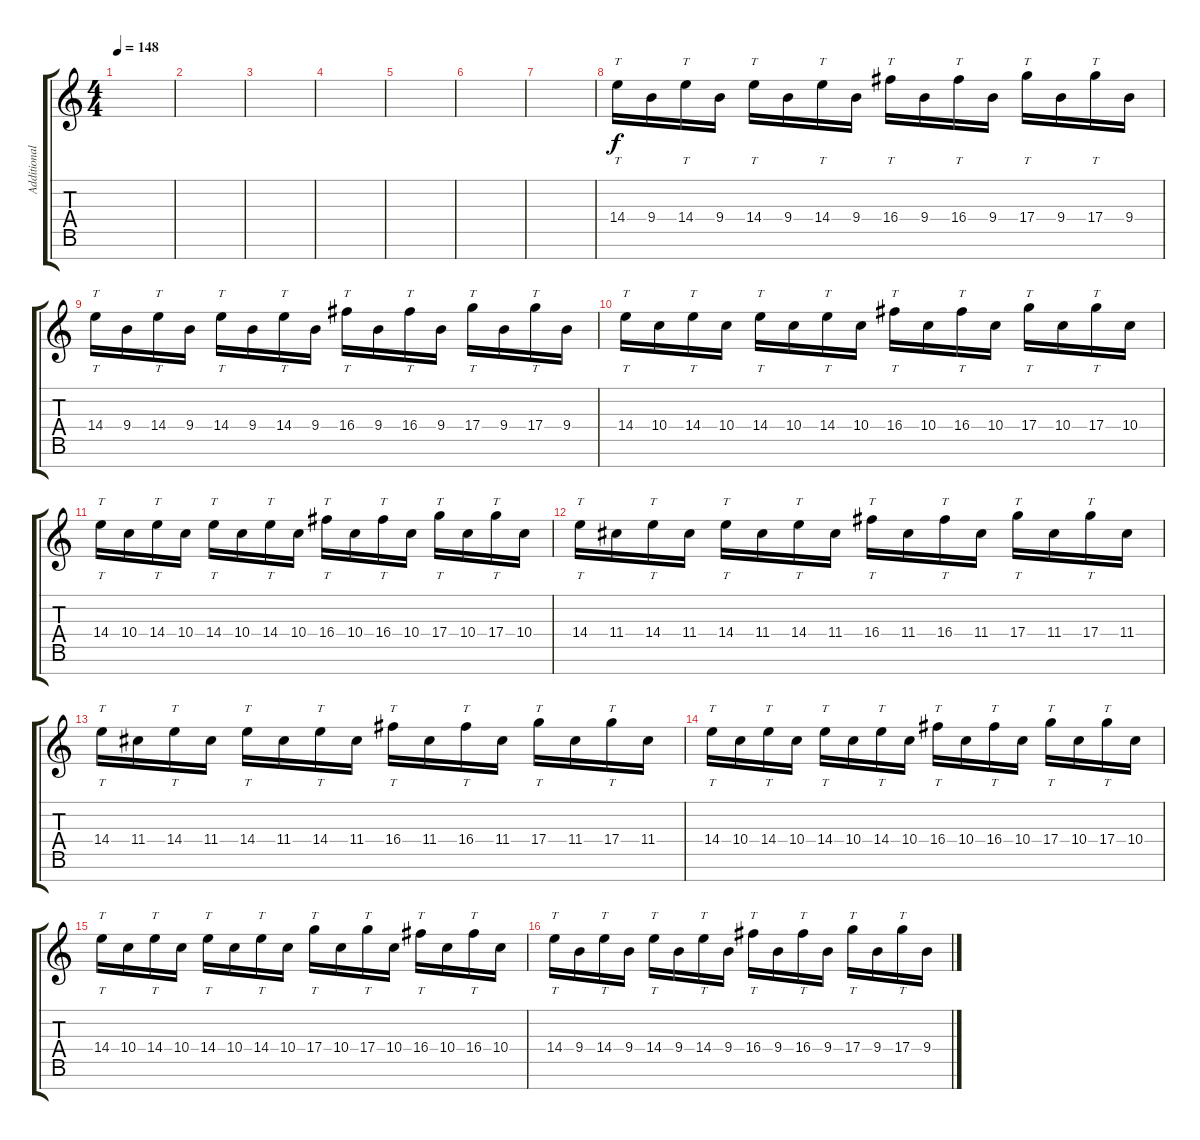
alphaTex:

\track ("Additional Guitar 2" "Additional") {instrument distortionguitar}
\staff {score tabs}
\tuning (E4 B3 G3 D3 A2 E2 B1) {hide}
\ts (4 4)
\tempo 148
\clef g2
\ks c
|
|
|
|
|
|
|
14.4.16{tt} 9.4.16 14.4.16{tt} 9.4.16 14.4.16{tt} 9.4.16 14.4.16{tt} 9.4.16 16.4.16{tt} 9.4.16 16.4.16{tt} 9.4.16 17.4.16{tt} 9.4.16 17.4.16{tt} 9.4.16 |
14.4.16{tt} 9.4.16 14.4.16{tt} 9.4.16 14.4.16{tt} 9.4.16 14.4.16{tt} 9.4.16 16.4.16{tt} 9.4.16 16.4.16{tt} 9.4.16 17.4.16{tt} 9.4.16 17.4.16{tt} 9.4.16 |
14.4.16{tt} 10.4.16 14.4.16{tt} 10.4.16 14.4.16{tt} 10.4.16 14.4.16{tt} 10.4.16 16.4.16{tt} 10.4.16 16.4.16{tt} 10.4.16 17.4.16{tt} 10.4.16 17.4.16{tt} 10.4.16 |
14.4.16{tt} 10.4.16 14.4.16{tt} 10.4.16 14.4.16{tt} 10.4.16 14.4.16{tt} 10.4.16 16.4.16{tt} 10.4.16 16.4.16{tt} 10.4.16 17.4.16{tt} 10.4.16 17.4.16{tt} 10.4.16 |
14.4.16{tt} 11.4.16 14.4.16{tt} 11.4.16 14.4.16{tt} 11.4.16 14.4.16{tt} 11.4.16 16.4.16{tt} 11.4.16 16.4.16{tt} 11.4.16 17.4.16{tt} 11.4.16 17.4.16{tt} 11.4.16 |
14.4.16{tt} 11.4.16 14.4.16{tt} 11.4.16 14.4.16{tt} 11.4.16 14.4.16{tt} 11.4.16 16.4.16{tt} 11.4.16 16.4.16{tt} 11.4.16 17.4.16{tt} 11.4.16 17.4.16{tt} 11.4.16 |
14.4.16{tt} 10.4.16 14.4.16{tt} 10.4.16 14.4.16{tt} 10.4.16 14.4.16{tt} 10.4.16 16.4.16{tt} 10.4.16 16.4.16{tt} 10.4.16 17.4.16{tt} 10.4.16 17.4.16{tt} 10.4.16 |
14.4.16{tt} 10.4.16 14.4.16{tt} 10.4.16 14.4.16{tt} 10.4.16 14.4.16{tt} 10.4.16 17.4.16{tt} 10.4.16 17.4.16{tt} 10.4.16 16.4.16{tt} 10.4.16 16.4.16{tt} 10.4.16 |
14.4.16{tt} 9.4.16 14.4.16{tt} 9.4.16 14.4.16{tt} 9.4.16 14.4.16{tt} 9.4.16 16.4.16{tt} 9.4.16 16.4.16{tt} 9.4.16 17.4.16{tt} 9.4.16 17.4.16{tt} 9.4.16
